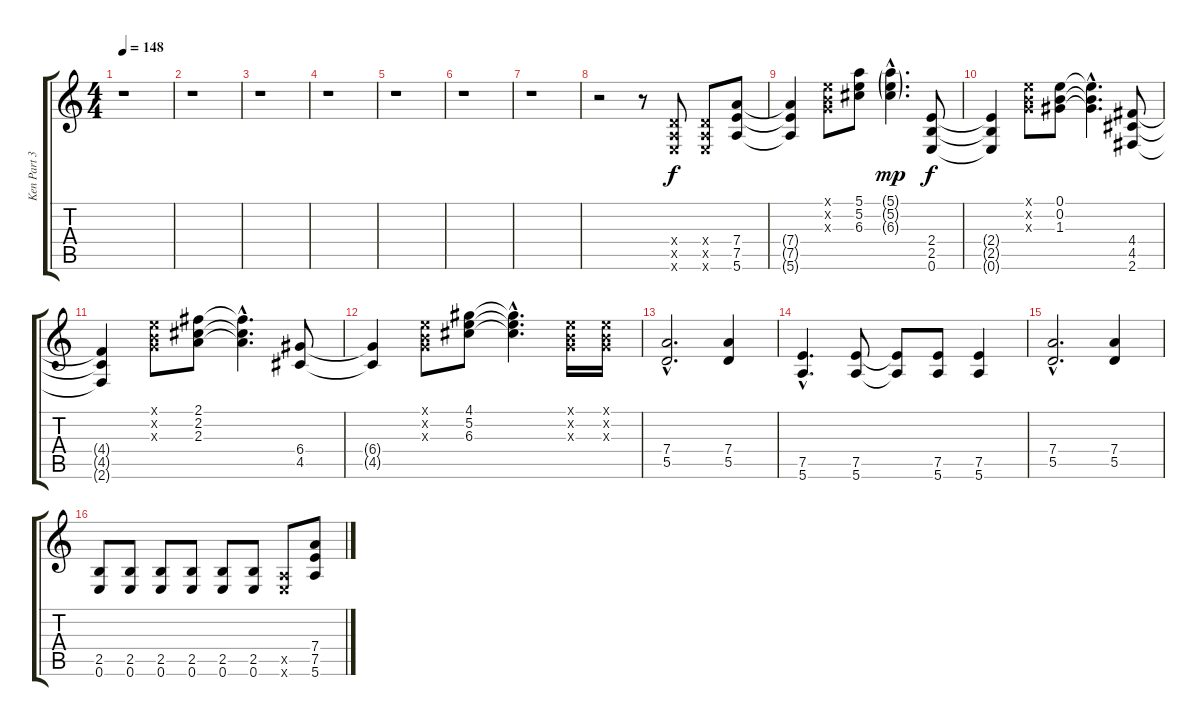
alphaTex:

\track ("Ken Part 3" "Ken Part 3") {instrument distortionguitar}
\staff {score tabs}
\tuning (E4 B3 G3 D3 A2 E2) {hide}
\ts (4 4)
\tempo 148
\clef g2
\ks c
r.1{dy f} |
r.1 |
r.1 |
r.1 |
r.1 |
r.1 |
r.1 |
r.2 r.8 (0.4{x} 0.5{x} 0.6{x}).8 (0.4{x} 0.5{x} 0.6{x}).8 (7.4 7.5 5.6).8 |
(7.4{t} 7.5{t} 5.6{t}).4 (0.1{x} 0.2{x} 0.3{x}).8 (5.1 5.2 6.3).8 (5.1{g hac} 5.2{g hac} 6.3{g hac}).4{d dy mp} (2.4 2.5 0.6).8{dy f} |
(2.4{t} 2.5{t} 0.6{t}).4 (0.1{x} 0.2{x} 0.3{x}).8 (0.1 0.2 1.3).8 (0.1{hac t} 0.2{hac t} 1.3{hac t}).4{d} (4.4 4.5 2.6).8 |
(4.4{t} 4.5{t} 2.6{t}).4 (0.1{x} 0.2{x} 0.3{x}).8 (2.1 2.2 2.3).8 (2.1{hac t} 2.2{hac t} 2.3{hac t}).4{d} (6.4 4.5).8 |
(6.4{t} 4.5{t}).4 (0.1{x} 0.2{x} 0.3{x}).8 (4.1 5.2 6.3).8 (4.1{hac t} 5.2{hac t} 6.3{hac t}).4{d} (0.1{x} 0.2{x} 0.3{x}).16 (0.1{x} 0.2{x} 0.3{x}).16 |
(7.4{hac} 5.5{hac}).2{d} (7.4 5.5).4 |
(7.5{hac} 5.6{hac}).4{d} (7.5 5.6).8 (7.5{t} 5.6{t}).8 (7.5 5.6).8 (7.5 5.6).4 |
(7.4{hac} 5.5{hac}).2{d} (7.4 5.5).4 |
(2.5 0.6).8 (2.5 0.6).8 (2.5 0.6).8 (2.5 0.6).8 (2.5 0.6).8 (2.5 0.6).8 (0.5{x} 0.6{x}).8 (7.4 7.5 5.6).8
